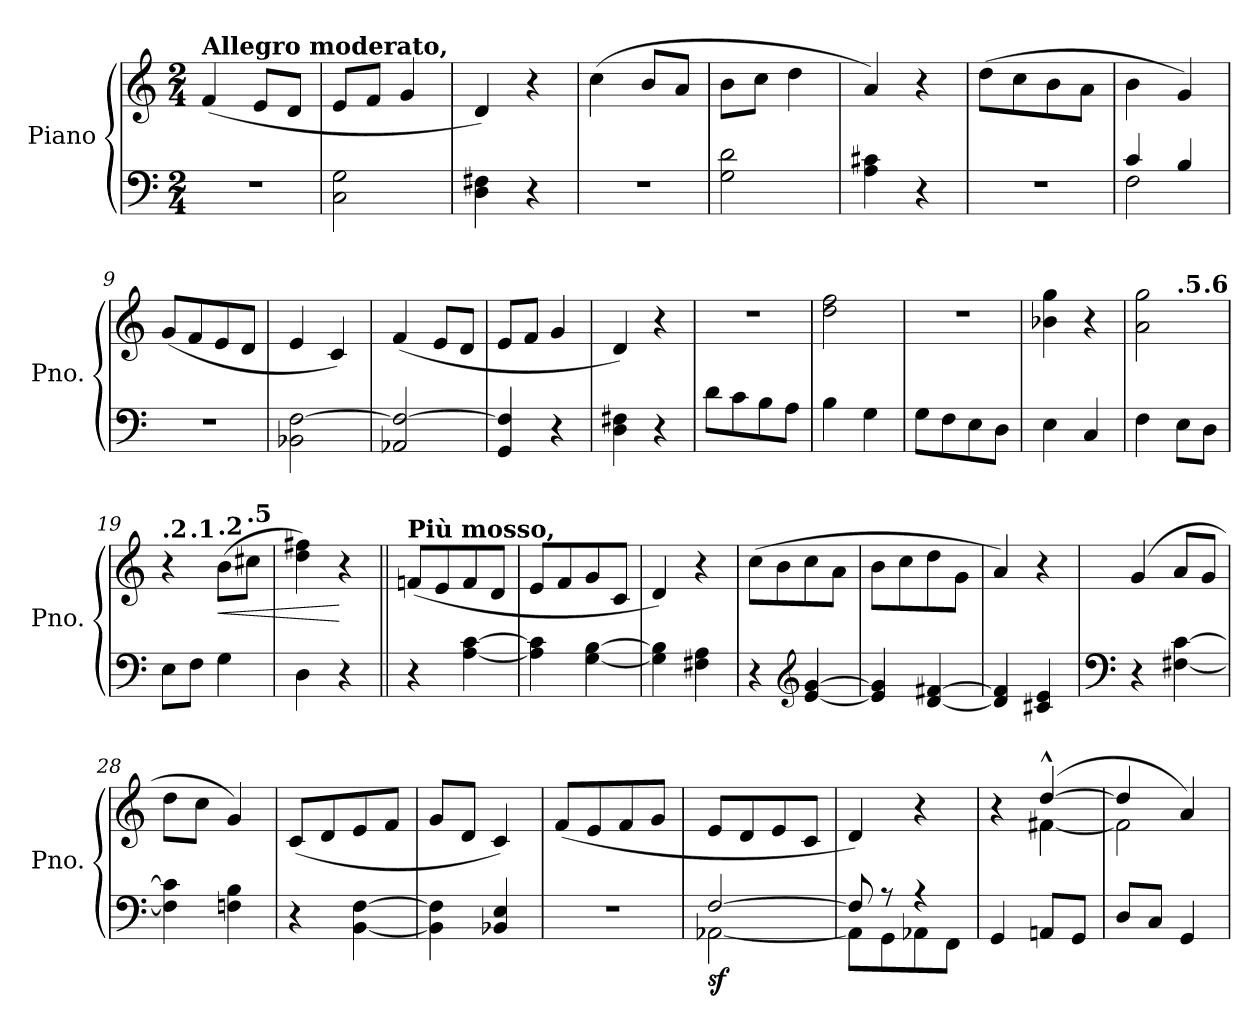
**kern	**kern	**dynam
*part1	*part1	*part1
*staff2	*staff1	*staff1/2
*I"Piano	*	*
*I'Pno.	*	*
*clefF4	*clefG2	*
*k[]	*k[]	*
*M2/4	*M2/4	*
*MM112	*MM112	*
=1	=1	=1
!	!LO:TX:a:B:t=Allegro moderato,	!
!	!	!LO:DY:b
!	!	!LO:DY:n=1:b
2r	(<4f/	f other-dynamics
.	8e/L	.
.	8d/J	.
=2	=2	=2
2C\ 2G\	8e/L	.
.	8f/J	.
.	4g/	.
=3	=3	=3
4D\ 4F#X\	4d/)	.
4r	4r	.
=4	=4	=4
2r	(>4cc\	.
.	8b/L	.
.	8a/J	.
=5	=5	=5
2G\ 2d\	8b\L	.
.	8cc\J	.
.	4dd\	.
=6	=6	=6
4A\ 4c#X\	4a/)	.
4r	4r	.
!!LO:LB:g=z
=7	=7	=7
2r	(>8dd\L	.
.	8cc\	.
.	8b\	.
.	8a\J	.
=8	=8	=8
*^	*	*
4c/	2F\	4b\	.
4B/	.	4g/)	.
*v	*v	*	*
=9	=9	=9
2r	(<8g/L	.
.	8f/	.
.	8e/	.
.	8d/J	.
=10	=10	=10
2BB-X\ [2F\	4e/	.
.	4c/)	.
=11	=11	=11
2AA-X/ 2F/_	(<4f/	.
.	8e/L	.
.	8d/J	.
=12	=12	=12
4GG/ 4F/]	8e/L	.
.	8f/J	.
4r	4g/	.
=13	=13	=13
4D\ 4F#X\	4d/)	.
4r	4r	.
!!LO:LB:g=z
=14	=14	=14
8d\L	2r	.
8c\	.	.
8B\	.	.
8A\J	.	.
=15	=15	=15
4B\	2dd\ 2ff\	.
4G\	.	.
=16	=16	=16
8G\L	2r	.
8F\	.	.
8E\	.	.
8D\J	.	.
=17	=17	=17
4E\	4b-X\ 4gg\	.
4C/	4r	.
=18	=18	=18
*	*MM112	*
*	*^	*
*	*	*^	*
4F\	2a\ 2gg\	4ryy	4.ryy	.
*	*MM111	*	*	*
!	!	!LO:TX:a:B:t=.5	!	!
8E\L	.	4ryy	.	.
*	*MM110	*	*	*
!	!	!	!LO:TX:a:B:t=.6	!
8D\J	.	.	8ryy	.
*	*v	*v	*v	*
=19	=19	=19
*	*MM109	*
*	*^	*
*	*	*^	*
!	!LO:TX:a:B:t=.2	!	!	!
*	*	*v	*v	*
8E\L	4r	8ryy	.
*	*MM107	*	*
!	!	!LO:TX:a:B:t=.1	!
8F\J	.	4.ryy	.
*	*MM104	*	*
!	!LO:TX:a:B:t=.2	!	!
!	!	!	!LO:HP:b
4G\	(<8b\L	.	<
*	*MM100	*	*
!	!LO:TX:a:B:t=.5	!	!
.	8cc#X\J	.	.
*	*v	*v	*
=20	=20	=20
*	*MM96	*
4D\	4dd\ 4ff#X\)	.
4r	4r	[
!!LO:LB:g=z
=21||	=21||	=21||
*	*MM138	*
!	!LO:TX:a:B:t=Più mosso,	!
4r	(<8fn/L	.
.	8e/	.
[4A\ [4c\	8f/	.
.	8d/J	.
=22	=22	=22
4A\] 4c\]	8e/L	.
.	8f/	.
[4G\ [4B\	8g/	.
.	8c/J	.
=23	=23	=23
4G\] 4B\]	4d/)	.
4F#X\ 4A\	4r	.
=24	=24	=24
4r	(>8cc\L	.
.	8b\	.
*clefG2	*	*
[4e/ [4g/	8cc\	.
.	8a\J	.
=25	=25	=25
4e/] 4g/]	8b\L	.
.	8cc\	.
[4d/ [4f#X/	8dd\	.
.	8g\J	.
=26	=26	=26
4d/] 4f#/]	4a/)	.
4c#X/ 4e/	4r	.
!!LO:LB:g=z
=27	=27	=27
*clefF4	*	*
4r	(>4g/	.
[4F#X\ [4c\	8a/L	.
.	8g/J	.
=28	=28	=28
4F#\] 4c\]	8dd\L	.
.	8cc\J	.
4Fn\ 4B\	4g/)	.
=29	=29	=29
4r	(<8c/L	.
.	8d/	.
[4BB\ [4F\	8e/	.
.	8f/J	.
=30	=30	=30
4BB\] 4F\]	8g/L	.
.	8d/J	.
4BB-X/ 4E/	4c/)	.
=31	=31	=31
2r	(<8f/L	.
.	8e/	.
.	8f/	.
.	8g/J	.
=32	=32	=32
*^	*	*
!	!	!	!LO:DY:b=2
[2F/	[2AA-X\	8e/L	sf
.	.	8d/	.
.	.	8e/	.
.	.	8c/J	.
=33	=33	=33	=33
8F/]	8AA-\L]	4d/)	.
8r	8GG\	.	.
4r	8AA-X\	4r	.
.	8FF\J	.	.
*v	*v	*	*
!!LO:PB:g=z
=34	=34	=34
*	*^	*
4GG/	4r	4ryy	.
8AAn/L	(>[4dd^^/	[4f#X\	.
8GG/J	.	.	.
=35	=35	=35	=35
8D/L	4dd/]	2f#\]	.
8C/J	.	.	.
4GG/	4a/)	.	.
*	*v	*v	*
=	=	=
*-	*-	*-
